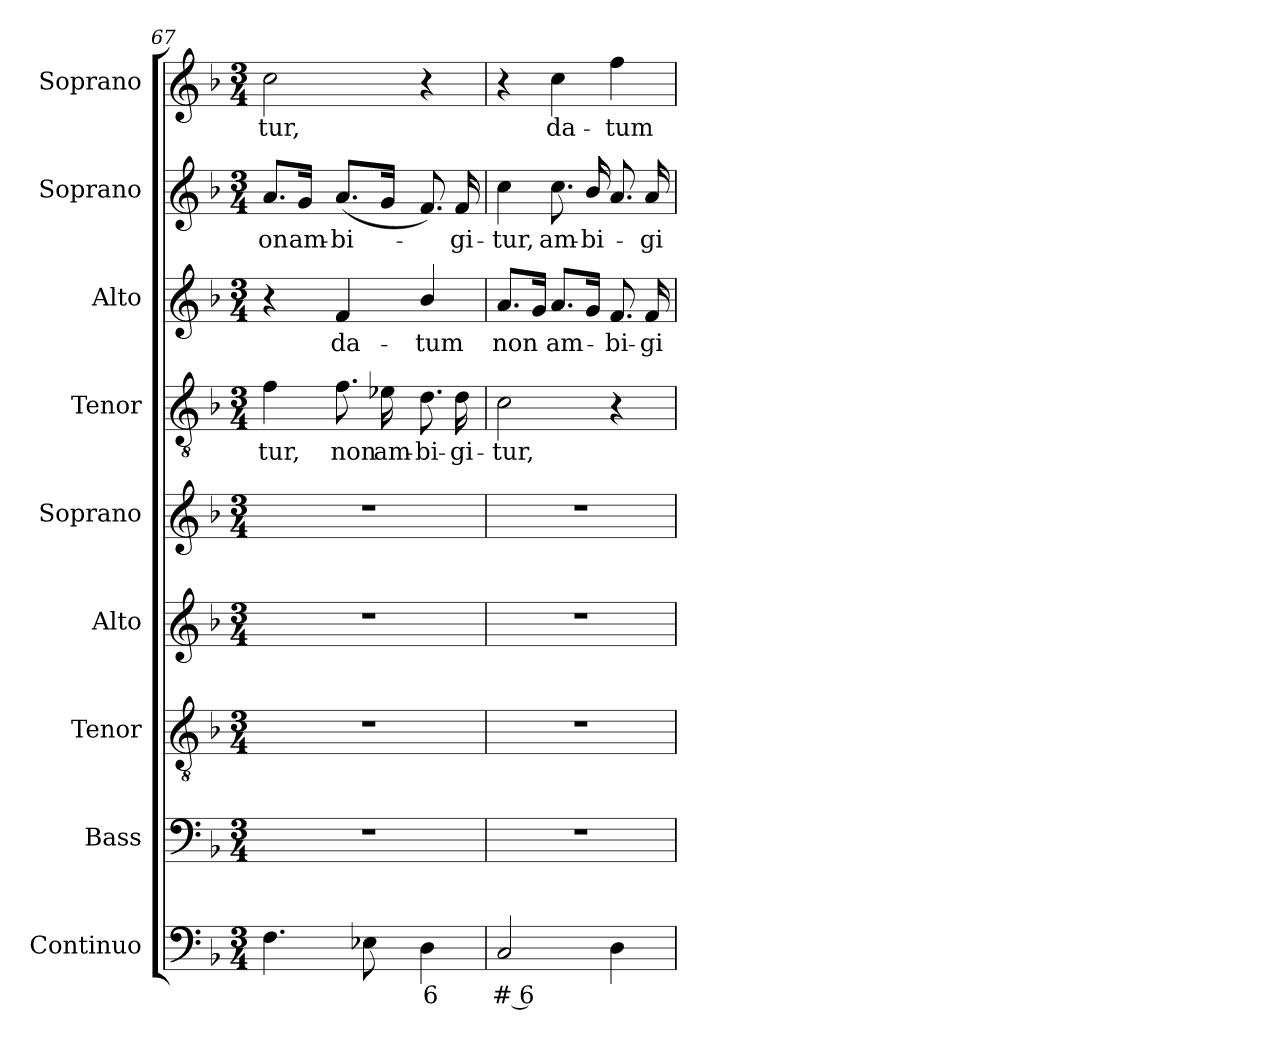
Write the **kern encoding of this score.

**kern	**text	**kern	**kern	**kern	**kern	**kern	**text	**kern	**text	**kern	**text	**kern	**text
*part9	*part9	*part8	*part7	*part6	*part5	*part4	*part4	*part3	*part3	*part2	*part2	*part1	*part1
*staff9	*staff9	*staff8	*staff7	*staff6	*staff5	*staff4	*staff4	*staff3	*staff3	*staff2	*staff2	*staff1	*staff1
*I"Continuo	*	*I"Bass	*I"Tenor	*I"Alto	*I"Soprano	*I"Tenor	*	*I"Alto	*	*I"Soprano	*	*I"Soprano	*
*I'Cont.	*	*I'B.	*I'T.	*I'A.	*I'S.	*I'T.	*	*I'A.	*	*I'S.	*	*I'S.	*
*clefF4	*	*clefF4	*clefGv2	*clefG2	*clefG2	*clefGv2	*	*clefG2	*	*clefG2	*	*clefG2	*
*	*	*	*ITrd7c12	*	*	*ITrd7c12	*	*	*	*	*	*	*
*k[b-]	*	*k[b-]	*k[b-]	*k[b-]	*k[b-]	*k[b-]	*	*k[b-]	*	*k[b-]	*	*k[b-]	*
*F:	*	*F:	*F:	*F:	*F:	*F:	*	*F:	*	*F:	*	*F:	*
*M3/4	*	*M3/4	*M3/4	*M3/4	*M3/4	*M3/4	*	*M3/4	*	*M3/4	*	*M3/4	*
=67	=67	=67	=67	=67	=67	=67	=67	=67	=67	=67	=67	=67	=67
!	!	!LO:N:vis=1	!LO:N:vis=1	!LO:N:vis=1	!LO:N:vis=1	!	!	!	!	!	!	!	!
!	!	!	!	!	!	!	!LO:LY:b:color=#000000	!	!	!	!	!	!
!	!	!	!	!	!	!	!	!	!	!	!LO:LY:b:color=#000000	!	!
!	!	!	!	!	!	!	!	!	!	!	!	!	!LO:LY:b:color=#000000
4.Fi\	.	2.r	2.r	2.r	2.r	4Fi\	-tur,	4r	.	8.ai/L	on	2cci\	-tur,
!	!	!	!	!	!	!	!	!	!	!	!LO:LY:b:color=#000000	!	!
.	.	.	.	.	.	.	.	.	.	16gi/Jk	am-	.	.
!	!	!	!	!	!	!	!LO:LY:b:color=#000000	!	!	!	!	!	!
!	!	!	!	!	!	!	!	!	!LO:LY:b:color=#000000	!	!	!	!
!	!	!	!	!	!	!	!	!	!	!	!LO:LY:b:color=#000000	!	!
.	.	.	.	.	.	8.Fi\	non	4fi/	da-	(8.ai/L	-bi-	.	.
8E-Xi\	.	.	.	.	.	.	.	.	.	.	.	.	.
!	!	!	!	!	!	!	!LO:LY:b:color=#000000	!	!	!	!	!	!
.	.	.	.	.	.	16E-Xi\	am-	.	.	16gi/Jk	.	.	.
!	!LO:LY:b:color=#000000	!	!	!	!	!	!	!	!	!	!	!	!
!	!	!	!	!	!	!	!LO:LY:b:color=#000000	!	!	!	!	!	!
!	!	!	!	!	!	!	!	!	!LO:LY:b:color=#000000	!	!	!	!
4Di\	6	.	.	.	.	8.Di\	-bi-	4b-i/	-tum	8.fi/)	.	4r	.
!	!	!	!	!	!	!	!LO:LY:b:color=#000000	!	!	!	!	!	!
!	!	!	!	!	!	!	!	!	!	!	!LO:LY:b:color=#000000	!	!
.	.	.	.	.	.	16Di\	-gi-	.	.	16fi/	-gi-	.	.
=68	=68	=68	=68	=68	=68	=68	=68	=68	=68	=68	=68	=68	=68
!	!LO:LY:b:color=#000000	!LO:N:vis=1	!LO:N:vis=1	!LO:N:vis=1	!LO:N:vis=1	!	!	!	!	!	!	!	!
!	!	!	!	!	!	!	!LO:LY:b:color=#000000	!	!	!	!	!	!
!	!	!	!	!	!	!	!	!	!LO:LY:b:color=#000000	!	!	!	!
!	!	!	!	!	!	!	!	!	!	!	!LO:LY:b:color=#000000	!	!
2Ci/	# 6	2.r	2.r	2.r	2.r	2Ci\	-tur,	8.ai/L	non	4cci\	-tur,	4r	.
.	.	.	.	.	.	.	.	16gi/Jk	.	.	.	.	.
!	!	!	!	!	!	!	!	!	!LO:LY:b:color=#000000	!	!	!	!
!	!	!	!	!	!	!	!	!	!	!	!LO:LY:b:color=#000000	!	!
!	!	!	!	!	!	!	!	!	!	!	!	!	!LO:LY:b:color=#000000
.	.	.	.	.	.	.	.	8.ai/L	am-	8.cci\	am-	4cci\	da-
!	!	!	!	!	!	!	!	!	!	!	!LO:LY:b:color=#000000	!	!
.	.	.	.	.	.	.	.	16gi/Jk	.	16b-i/	-bi-	.	.
!	!	!	!	!	!	!	!	!	!LO:LY:b:color=#000000	!	!	!	!
!	!	!	!	!	!	!	!	!	!	!	!	!	!LO:LY:b:color=#000000
4Di\	.	.	.	.	.	4r	.	8.fi/	-bi-	8.ai/	.	4ffi\	-tum
!	!	!	!	!	!	!	!	!	!LO:LY:b:color=#000000	!	!	!	!
!	!	!	!	!	!	!	!	!	!	!	!LO:LY:b:color=#000000	!	!
.	.	.	.	.	.	.	.	16fi/	-gi-	16ai/	-gi-	.	.
=	=	=	=	=	=	=	=	=	=	=	=	=	=
*-	*-	*-	*-	*-	*-	*-	*-	*-	*-	*-	*-	*-	*-
